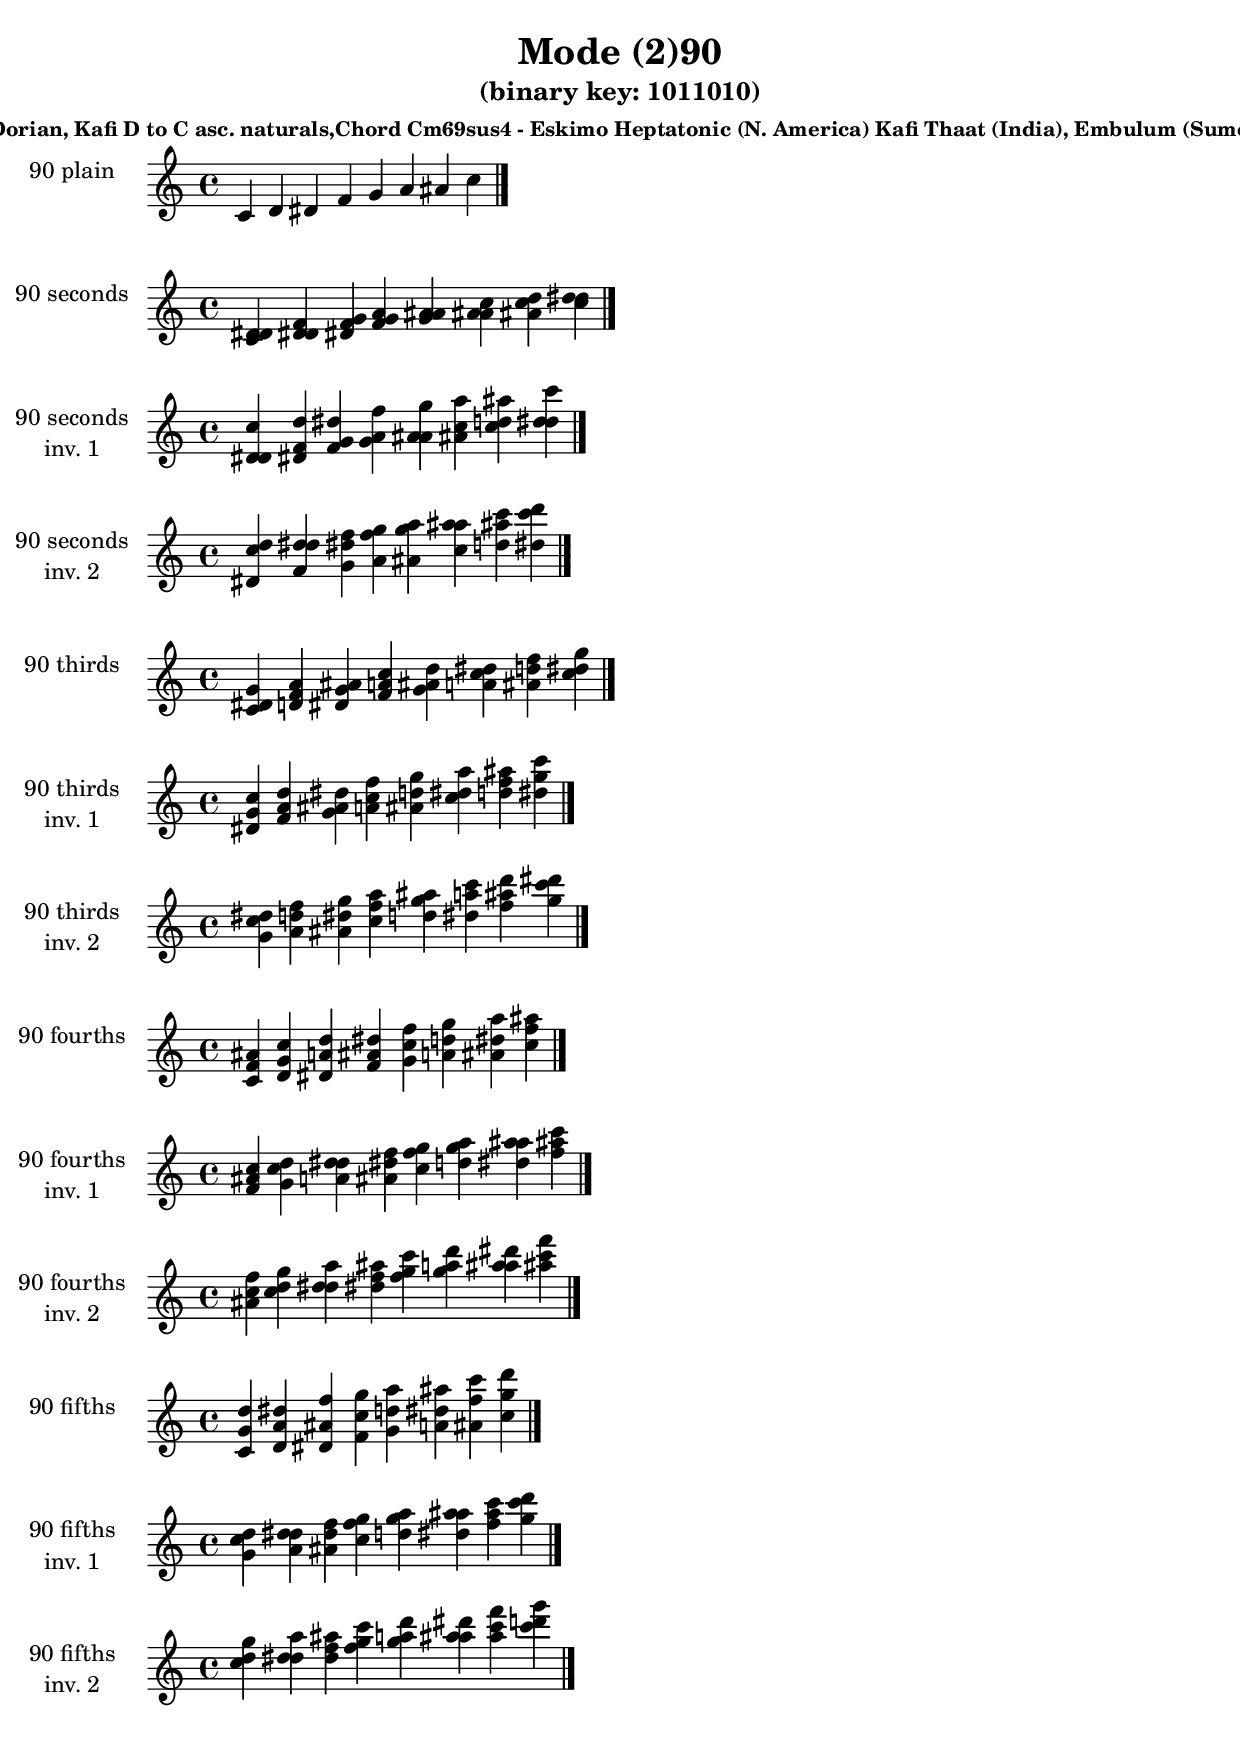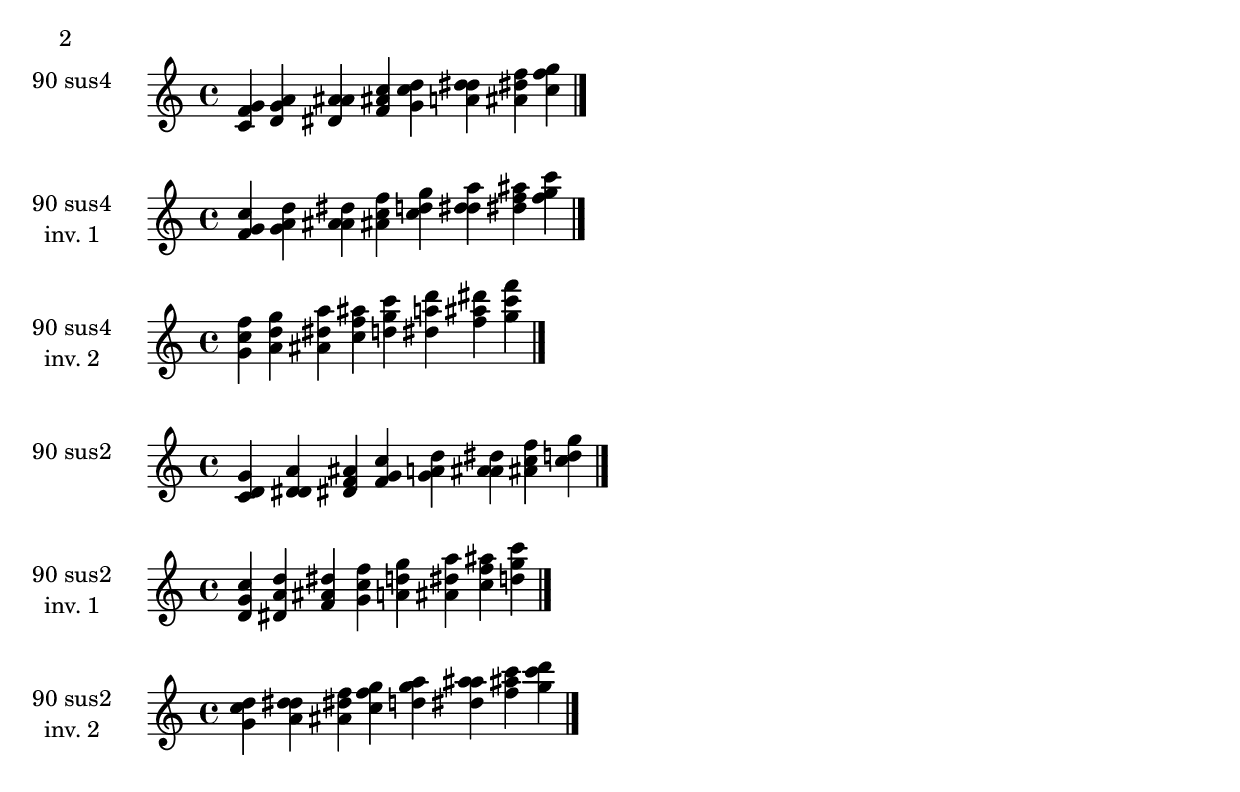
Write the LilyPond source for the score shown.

\version "2.19.0"

\header {
  title = "Mode (2)90"
  subtitle = "(binary key: 1011010)"
  subsubtitle = "(aka: Dorian, Kafi D to C asc. naturals,Chord Cm69sus4 - Eskimo Heptatonic (N. America) Kafi Thaat (India), Embulum (Sumerian))"
 %% Remove default LilyPond tagline
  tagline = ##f
}

\paper {
  #(set-paper-size "a4")
}

global = {
  \key c \major
  \time 4/4
  \tempo 4=100
}

\book {
  \score {
    \new Staff \with {
      instrumentName =  \markup { \column {
         \hcenter-in #14 \line { 90 plain }
         \hcenter-in #14 \line {  } } }
      midiInstrument = "oboe"
    } { \accidentalStyle "default"
        \cadenzaOn c' d' dis' f' g' a' ais' c''  \cadenzaOff \bar "|." }
    \layout { }
  }
  \score {
    \new Staff \with {
      instrumentName =  \markup { \column {
         \hcenter-in #14 \line { 90 seconds }
         \hcenter-in #14 \line {  } } }
      midiInstrument = "oboe"
    } { \accidentalStyle "default"
        \cadenzaOn <c' d' dis'> <d' dis' f'> <dis' f' g'> <f' g' a'> <g' a' ais'> <a' ais' c''> <ais' c'' d''> <c'' d'' dis''>  \cadenzaOff \bar "|." }
    \layout { }
  }
  \score {
    \new Staff \with {
      instrumentName =  \markup { \column {
         \hcenter-in #14 \line { 90 seconds }
         \hcenter-in #14 \line { inv. 1 } } }
      midiInstrument = "oboe"
    } { \accidentalStyle "default"
        \cadenzaOn <d' dis' c''> <dis' f' d''> <f' g' dis''> <g' a' f''> <a' ais' g''> <ais' c'' a''> <c'' d'' ais''> <d'' dis'' c'''>  \cadenzaOff \bar "|." }
    \layout { }
  }
  \score {
    \new Staff \with {
      instrumentName =  \markup { \column {
         \hcenter-in #14 \line { 90 seconds }
         \hcenter-in #14 \line { inv. 2 } } }
      midiInstrument = "oboe"
    } { \accidentalStyle "default"
        \cadenzaOn <dis' c'' d''> <f' d'' dis''> <g' dis'' f''> <a' f'' g''> <ais' g'' a''> <c'' a'' ais''> <d'' ais'' c'''> <dis'' c''' d'''>  \cadenzaOff \bar "|." }
    \layout { }
  }
  \score {
    \new Staff \with {
      instrumentName =  \markup { \column {
         \hcenter-in #14 \line { 90 thirds }
         \hcenter-in #14 \line {  } } }
      midiInstrument = "oboe"
    } { \accidentalStyle "default"
        \cadenzaOn <c' dis' g'> <d' f' a'> <dis' g' ais'> <f' a' c''> <g' ais' d''> <a' c'' dis''> <ais' d'' f''> <c'' dis'' g''>  \cadenzaOff \bar "|." }
    \layout { }
  }
  \score {
    \new Staff \with {
      instrumentName =  \markup { \column {
         \hcenter-in #14 \line { 90 thirds }
         \hcenter-in #14 \line { inv. 1 } } }
      midiInstrument = "oboe"
    } { \accidentalStyle "default"
        \cadenzaOn <dis' g' c''> <f' a' d''> <g' ais' dis''> <a' c'' f''> <ais' d'' g''> <c'' dis'' a''> <d'' f'' ais''> <dis'' g'' c'''>  \cadenzaOff \bar "|." }
    \layout { }
  }
  \score {
    \new Staff \with {
      instrumentName =  \markup { \column {
         \hcenter-in #14 \line { 90 thirds }
         \hcenter-in #14 \line { inv. 2 } } }
      midiInstrument = "oboe"
    } { \accidentalStyle "default"
        \cadenzaOn <g' c'' dis''> <a' d'' f''> <ais' dis'' g''> <c'' f'' a''> <d'' g'' ais''> <dis'' a'' c'''> <f'' ais'' d'''> <g'' c''' dis'''>  \cadenzaOff \bar "|." }
    \layout { }
  }
  \score {
    \new Staff \with {
      instrumentName =  \markup { \column {
         \hcenter-in #14 \line { 90 fourths }
         \hcenter-in #14 \line {  } } }
      midiInstrument = "oboe"
    } { \accidentalStyle "default"
        \cadenzaOn <c' f' ais'> <d' g' c''> <dis' a' d''> <f' ais' dis''> <g' c'' f''> <a' d'' g''> <ais' dis'' a''> <c'' f'' ais''>  \cadenzaOff \bar "|." }
    \layout { }
  }
  \score {
    \new Staff \with {
      instrumentName =  \markup { \column {
         \hcenter-in #14 \line { 90 fourths }
         \hcenter-in #14 \line { inv. 1 } } }
      midiInstrument = "oboe"
    } { \accidentalStyle "default"
        \cadenzaOn <f' ais' c''> <g' c'' d''> <a' d'' dis''> <ais' dis'' f''> <c'' f'' g''> <d'' g'' a''> <dis'' a'' ais''> <f'' ais'' c'''>  \cadenzaOff \bar "|." }
    \layout { }
  }
  \score {
    \new Staff \with {
      instrumentName =  \markup { \column {
         \hcenter-in #14 \line { 90 fourths }
         \hcenter-in #14 \line { inv. 2 } } }
      midiInstrument = "oboe"
    } { \accidentalStyle "default"
        \cadenzaOn <ais' c'' f''> <c'' d'' g''> <d'' dis'' a''> <dis'' f'' ais''> <f'' g'' c'''> <g'' a'' d'''> <a'' ais'' dis'''> <ais'' c''' f'''>  \cadenzaOff \bar "|." }
    \layout { }
  }
  \score {
    \new Staff \with {
      instrumentName =  \markup { \column {
         \hcenter-in #14 \line { 90 fifths }
         \hcenter-in #14 \line {  } } }
      midiInstrument = "oboe"
    } { \accidentalStyle "default"
        \cadenzaOn <c' g' d''> <d' a' dis''> <dis' ais' f''> <f' c'' g''> <g' d'' a''> <a' dis'' ais''> <ais' f'' c'''> <c'' g'' d'''>  \cadenzaOff \bar "|." }
    \layout { }
  }
  \score {
    \new Staff \with {
      instrumentName =  \markup { \column {
         \hcenter-in #14 \line { 90 fifths }
         \hcenter-in #14 \line { inv. 1 } } }
      midiInstrument = "oboe"
    } { \accidentalStyle "default"
        \cadenzaOn <g' d'' c''> <a' dis'' d''> <ais' f'' dis''> <c'' g'' f''> <d'' a'' g''> <dis'' ais'' a''> <f'' c''' ais''> <g'' d''' c'''>  \cadenzaOff \bar "|." }
    \layout { }
  }
  \score {
    \new Staff \with {
      instrumentName =  \markup { \column {
         \hcenter-in #14 \line { 90 fifths }
         \hcenter-in #14 \line { inv. 2 } } }
      midiInstrument = "oboe"
    } { \accidentalStyle "default"
        \cadenzaOn <d'' c'' g''> <dis'' d'' a''> <f'' dis'' ais''> <g'' f'' c'''> <a'' g'' d'''> <ais'' a'' dis'''> <c''' ais'' f'''> <d''' c''' g'''>  \cadenzaOff \bar "|." }
    \layout { }
  }
  \score {
    \new Staff \with {
      instrumentName =  \markup { \column {
         \hcenter-in #14 \line { 90 sus4 }
         \hcenter-in #14 \line {  } } }
      midiInstrument = "oboe"
    } { \accidentalStyle "default"
        \cadenzaOn <c' f' g'> <d' g' a'> <dis' a' ais'> <f' ais' c''> <g' c'' d''> <a' d'' dis''> <ais' dis'' f''> <c'' f'' g''>  \cadenzaOff \bar "|." }
    \layout { }
  }
  \score {
    \new Staff \with {
      instrumentName =  \markup { \column {
         \hcenter-in #14 \line { 90 sus4 }
         \hcenter-in #14 \line { inv. 1 } } }
      midiInstrument = "oboe"
    } { \accidentalStyle "default"
        \cadenzaOn <f' g' c''> <g' a' d''> <a' ais' dis''> <ais' c'' f''> <c'' d'' g''> <d'' dis'' a''> <dis'' f'' ais''> <f'' g'' c'''>  \cadenzaOff \bar "|." }
    \layout { }
  }
  \score {
    \new Staff \with {
      instrumentName =  \markup { \column {
         \hcenter-in #14 \line { 90 sus4 }
         \hcenter-in #14 \line { inv. 2 } } }
      midiInstrument = "oboe"
    } { \accidentalStyle "default"
        \cadenzaOn <g' c'' f''> <a' d'' g''> <ais' dis'' a''> <c'' f'' ais''> <d'' g'' c'''> <dis'' a'' d'''> <f'' ais'' dis'''> <g'' c''' f'''>  \cadenzaOff \bar "|." }
    \layout { }
  }
  \score {
    \new Staff \with {
      instrumentName =  \markup { \column {
         \hcenter-in #14 \line { 90 sus2 }
         \hcenter-in #14 \line {  } } }
      midiInstrument = "oboe"
    } { \accidentalStyle "default"
        \cadenzaOn <c' d' g'> <d' dis' a'> <dis' f' ais'> <f' g' c''> <g' a' d''> <a' ais' dis''> <ais' c'' f''> <c'' d'' g''>  \cadenzaOff \bar "|." }
    \layout { }
  }
  \score {
    \new Staff \with {
      instrumentName =  \markup { \column {
         \hcenter-in #14 \line { 90 sus2 }
         \hcenter-in #14 \line { inv. 1 } } }
      midiInstrument = "oboe"
    } { \accidentalStyle "default"
        \cadenzaOn <d' g' c''> <dis' a' d''> <f' ais' dis''> <g' c'' f''> <a' d'' g''> <ais' dis'' a''> <c'' f'' ais''> <d'' g'' c'''>  \cadenzaOff \bar "|." }
    \layout { }
  }
  \score {
    \new Staff \with {
      instrumentName =  \markup { \column {
         \hcenter-in #14 \line { 90 sus2 }
         \hcenter-in #14 \line { inv. 2 } } }
      midiInstrument = "oboe"
    } { \accidentalStyle "default"
        \cadenzaOn <g' c'' d''> <a' d'' dis''> <ais' dis'' f''> <c'' f'' g''> <d'' g'' a''> <dis'' a'' ais''> <f'' ais'' c'''> <g'' c''' d'''>  \cadenzaOff \bar "|." }
    \layout { }
  }
}

\book {
  \bookOutputSuffix "plain_"
  \score {
    \new Staff \with {
      instrumentName =  \markup { \column {
         \hcenter-in #14 \line { 90 plain }
         \hcenter-in #14 \line {  } } }
      midiInstrument = "oboe"
    } { \accidentalStyle "default"
        \cadenzaOn c' d' dis' f' g' a' ais' c''  \cadenzaOff \bar "|." }
    \midi { }
  }
}
\book {
  \bookOutputSuffix "seconds_"
  \score {
    \new Staff \with {
      instrumentName =  \markup { \column {
         \hcenter-in #14 \line { 90 seconds }
         \hcenter-in #14 \line {  } } }
      midiInstrument = "oboe"
    } { \accidentalStyle "default"
        \cadenzaOn <c' d' dis'> <d' dis' f'> <dis' f' g'> <f' g' a'> <g' a' ais'> <a' ais' c''> <ais' c'' d''> <c'' d'' dis''>  \cadenzaOff \bar "|." }
    \midi { }
  }
}
\book {
  \bookOutputSuffix "seconds_inv. 1"
  \score {
    \new Staff \with {
      instrumentName =  \markup { \column {
         \hcenter-in #14 \line { 90 seconds }
         \hcenter-in #14 \line { inv. 1 } } }
      midiInstrument = "oboe"
    } { \accidentalStyle "default"
        \cadenzaOn <d' dis' c''> <dis' f' d''> <f' g' dis''> <g' a' f''> <a' ais' g''> <ais' c'' a''> <c'' d'' ais''> <d'' dis'' c'''>  \cadenzaOff \bar "|." }
    \midi { }
  }
}
\book {
  \bookOutputSuffix "seconds_inv. 2"
  \score {
    \new Staff \with {
      instrumentName =  \markup { \column {
         \hcenter-in #14 \line { 90 seconds }
         \hcenter-in #14 \line { inv. 2 } } }
      midiInstrument = "oboe"
    } { \accidentalStyle "default"
        \cadenzaOn <dis' c'' d''> <f' d'' dis''> <g' dis'' f''> <a' f'' g''> <ais' g'' a''> <c'' a'' ais''> <d'' ais'' c'''> <dis'' c''' d'''>  \cadenzaOff \bar "|." }
    \midi { }
  }
}
\book {
  \bookOutputSuffix "thirds_"
  \score {
    \new Staff \with {
      instrumentName =  \markup { \column {
         \hcenter-in #14 \line { 90 thirds }
         \hcenter-in #14 \line {  } } }
      midiInstrument = "oboe"
    } { \accidentalStyle "default"
        \cadenzaOn <c' dis' g'> <d' f' a'> <dis' g' ais'> <f' a' c''> <g' ais' d''> <a' c'' dis''> <ais' d'' f''> <c'' dis'' g''>  \cadenzaOff \bar "|." }
    \midi { }
  }
}
\book {
  \bookOutputSuffix "thirds_inv. 1"
  \score {
    \new Staff \with {
      instrumentName =  \markup { \column {
         \hcenter-in #14 \line { 90 thirds }
         \hcenter-in #14 \line { inv. 1 } } }
      midiInstrument = "oboe"
    } { \accidentalStyle "default"
        \cadenzaOn <dis' g' c''> <f' a' d''> <g' ais' dis''> <a' c'' f''> <ais' d'' g''> <c'' dis'' a''> <d'' f'' ais''> <dis'' g'' c'''>  \cadenzaOff \bar "|." }
    \midi { }
  }
}
\book {
  \bookOutputSuffix "thirds_inv. 2"
  \score {
    \new Staff \with {
      instrumentName =  \markup { \column {
         \hcenter-in #14 \line { 90 thirds }
         \hcenter-in #14 \line { inv. 2 } } }
      midiInstrument = "oboe"
    } { \accidentalStyle "default"
        \cadenzaOn <g' c'' dis''> <a' d'' f''> <ais' dis'' g''> <c'' f'' a''> <d'' g'' ais''> <dis'' a'' c'''> <f'' ais'' d'''> <g'' c''' dis'''>  \cadenzaOff \bar "|." }
    \midi { }
  }
}
\book {
  \bookOutputSuffix "fourths_"
  \score {
    \new Staff \with {
      instrumentName =  \markup { \column {
         \hcenter-in #14 \line { 90 fourths }
         \hcenter-in #14 \line {  } } }
      midiInstrument = "oboe"
    } { \accidentalStyle "default"
        \cadenzaOn <c' f' ais'> <d' g' c''> <dis' a' d''> <f' ais' dis''> <g' c'' f''> <a' d'' g''> <ais' dis'' a''> <c'' f'' ais''>  \cadenzaOff \bar "|." }
    \midi { }
  }
}
\book {
  \bookOutputSuffix "fourths_inv. 1"
  \score {
    \new Staff \with {
      instrumentName =  \markup { \column {
         \hcenter-in #14 \line { 90 fourths }
         \hcenter-in #14 \line { inv. 1 } } }
      midiInstrument = "oboe"
    } { \accidentalStyle "default"
        \cadenzaOn <f' ais' c''> <g' c'' d''> <a' d'' dis''> <ais' dis'' f''> <c'' f'' g''> <d'' g'' a''> <dis'' a'' ais''> <f'' ais'' c'''>  \cadenzaOff \bar "|." }
    \midi { }
  }
}
\book {
  \bookOutputSuffix "fourths_inv. 2"
  \score {
    \new Staff \with {
      instrumentName =  \markup { \column {
         \hcenter-in #14 \line { 90 fourths }
         \hcenter-in #14 \line { inv. 2 } } }
      midiInstrument = "oboe"
    } { \accidentalStyle "default"
        \cadenzaOn <ais' c'' f''> <c'' d'' g''> <d'' dis'' a''> <dis'' f'' ais''> <f'' g'' c'''> <g'' a'' d'''> <a'' ais'' dis'''> <ais'' c''' f'''>  \cadenzaOff \bar "|." }
    \midi { }
  }
}
\book {
  \bookOutputSuffix "fifths_"
  \score {
    \new Staff \with {
      instrumentName =  \markup { \column {
         \hcenter-in #14 \line { 90 fifths }
         \hcenter-in #14 \line {  } } }
      midiInstrument = "oboe"
    } { \accidentalStyle "default"
        \cadenzaOn <c' g' d''> <d' a' dis''> <dis' ais' f''> <f' c'' g''> <g' d'' a''> <a' dis'' ais''> <ais' f'' c'''> <c'' g'' d'''>  \cadenzaOff \bar "|." }
    \midi { }
  }
}
\book {
  \bookOutputSuffix "fifths_inv. 1"
  \score {
    \new Staff \with {
      instrumentName =  \markup { \column {
         \hcenter-in #14 \line { 90 fifths }
         \hcenter-in #14 \line { inv. 1 } } }
      midiInstrument = "oboe"
    } { \accidentalStyle "default"
        \cadenzaOn <g' d'' c''> <a' dis'' d''> <ais' f'' dis''> <c'' g'' f''> <d'' a'' g''> <dis'' ais'' a''> <f'' c''' ais''> <g'' d''' c'''>  \cadenzaOff \bar "|." }
    \midi { }
  }
}
\book {
  \bookOutputSuffix "fifths_inv. 2"
  \score {
    \new Staff \with {
      instrumentName =  \markup { \column {
         \hcenter-in #14 \line { 90 fifths }
         \hcenter-in #14 \line { inv. 2 } } }
      midiInstrument = "oboe"
    } { \accidentalStyle "default"
        \cadenzaOn <d'' c'' g''> <dis'' d'' a''> <f'' dis'' ais''> <g'' f'' c'''> <a'' g'' d'''> <ais'' a'' dis'''> <c''' ais'' f'''> <d''' c''' g'''>  \cadenzaOff \bar "|." }
    \midi { }
  }
}
\book {
  \bookOutputSuffix "sus4_"
  \score {
    \new Staff \with {
      instrumentName =  \markup { \column {
         \hcenter-in #14 \line { 90 sus4 }
         \hcenter-in #14 \line {  } } }
      midiInstrument = "oboe"
    } { \accidentalStyle "default"
        \cadenzaOn <c' f' g'> <d' g' a'> <dis' a' ais'> <f' ais' c''> <g' c'' d''> <a' d'' dis''> <ais' dis'' f''> <c'' f'' g''>  \cadenzaOff \bar "|." }
    \midi { }
  }
}
\book {
  \bookOutputSuffix "sus4_inv. 1"
  \score {
    \new Staff \with {
      instrumentName =  \markup { \column {
         \hcenter-in #14 \line { 90 sus4 }
         \hcenter-in #14 \line { inv. 1 } } }
      midiInstrument = "oboe"
    } { \accidentalStyle "default"
        \cadenzaOn <f' g' c''> <g' a' d''> <a' ais' dis''> <ais' c'' f''> <c'' d'' g''> <d'' dis'' a''> <dis'' f'' ais''> <f'' g'' c'''>  \cadenzaOff \bar "|." }
    \midi { }
  }
}
\book {
  \bookOutputSuffix "sus4_inv. 2"
  \score {
    \new Staff \with {
      instrumentName =  \markup { \column {
         \hcenter-in #14 \line { 90 sus4 }
         \hcenter-in #14 \line { inv. 2 } } }
      midiInstrument = "oboe"
    } { \accidentalStyle "default"
        \cadenzaOn <g' c'' f''> <a' d'' g''> <ais' dis'' a''> <c'' f'' ais''> <d'' g'' c'''> <dis'' a'' d'''> <f'' ais'' dis'''> <g'' c''' f'''>  \cadenzaOff \bar "|." }
    \midi { }
  }
}
\book {
  \bookOutputSuffix "sus2_"
  \score {
    \new Staff \with {
      instrumentName =  \markup { \column {
         \hcenter-in #14 \line { 90 sus2 }
         \hcenter-in #14 \line {  } } }
      midiInstrument = "oboe"
    } { \accidentalStyle "default"
        \cadenzaOn <c' d' g'> <d' dis' a'> <dis' f' ais'> <f' g' c''> <g' a' d''> <a' ais' dis''> <ais' c'' f''> <c'' d'' g''>  \cadenzaOff \bar "|." }
    \midi { }
  }
}
\book {
  \bookOutputSuffix "sus2_inv. 1"
  \score {
    \new Staff \with {
      instrumentName =  \markup { \column {
         \hcenter-in #14 \line { 90 sus2 }
         \hcenter-in #14 \line { inv. 1 } } }
      midiInstrument = "oboe"
    } { \accidentalStyle "default"
        \cadenzaOn <d' g' c''> <dis' a' d''> <f' ais' dis''> <g' c'' f''> <a' d'' g''> <ais' dis'' a''> <c'' f'' ais''> <d'' g'' c'''>  \cadenzaOff \bar "|." }
    \midi { }
  }
}
\book {
  \bookOutputSuffix "sus2_inv. 2"
  \score {
    \new Staff \with {
      instrumentName =  \markup { \column {
         \hcenter-in #14 \line { 90 sus2 }
         \hcenter-in #14 \line { inv. 2 } } }
      midiInstrument = "oboe"
    } { \accidentalStyle "default"
        \cadenzaOn <g' c'' d''> <a' d'' dis''> <ais' dis'' f''> <c'' f'' g''> <d'' g'' a''> <dis'' a'' ais''> <f'' ais'' c'''> <g'' c''' d'''>  \cadenzaOff \bar "|." }
    \midi { }
  }
}
